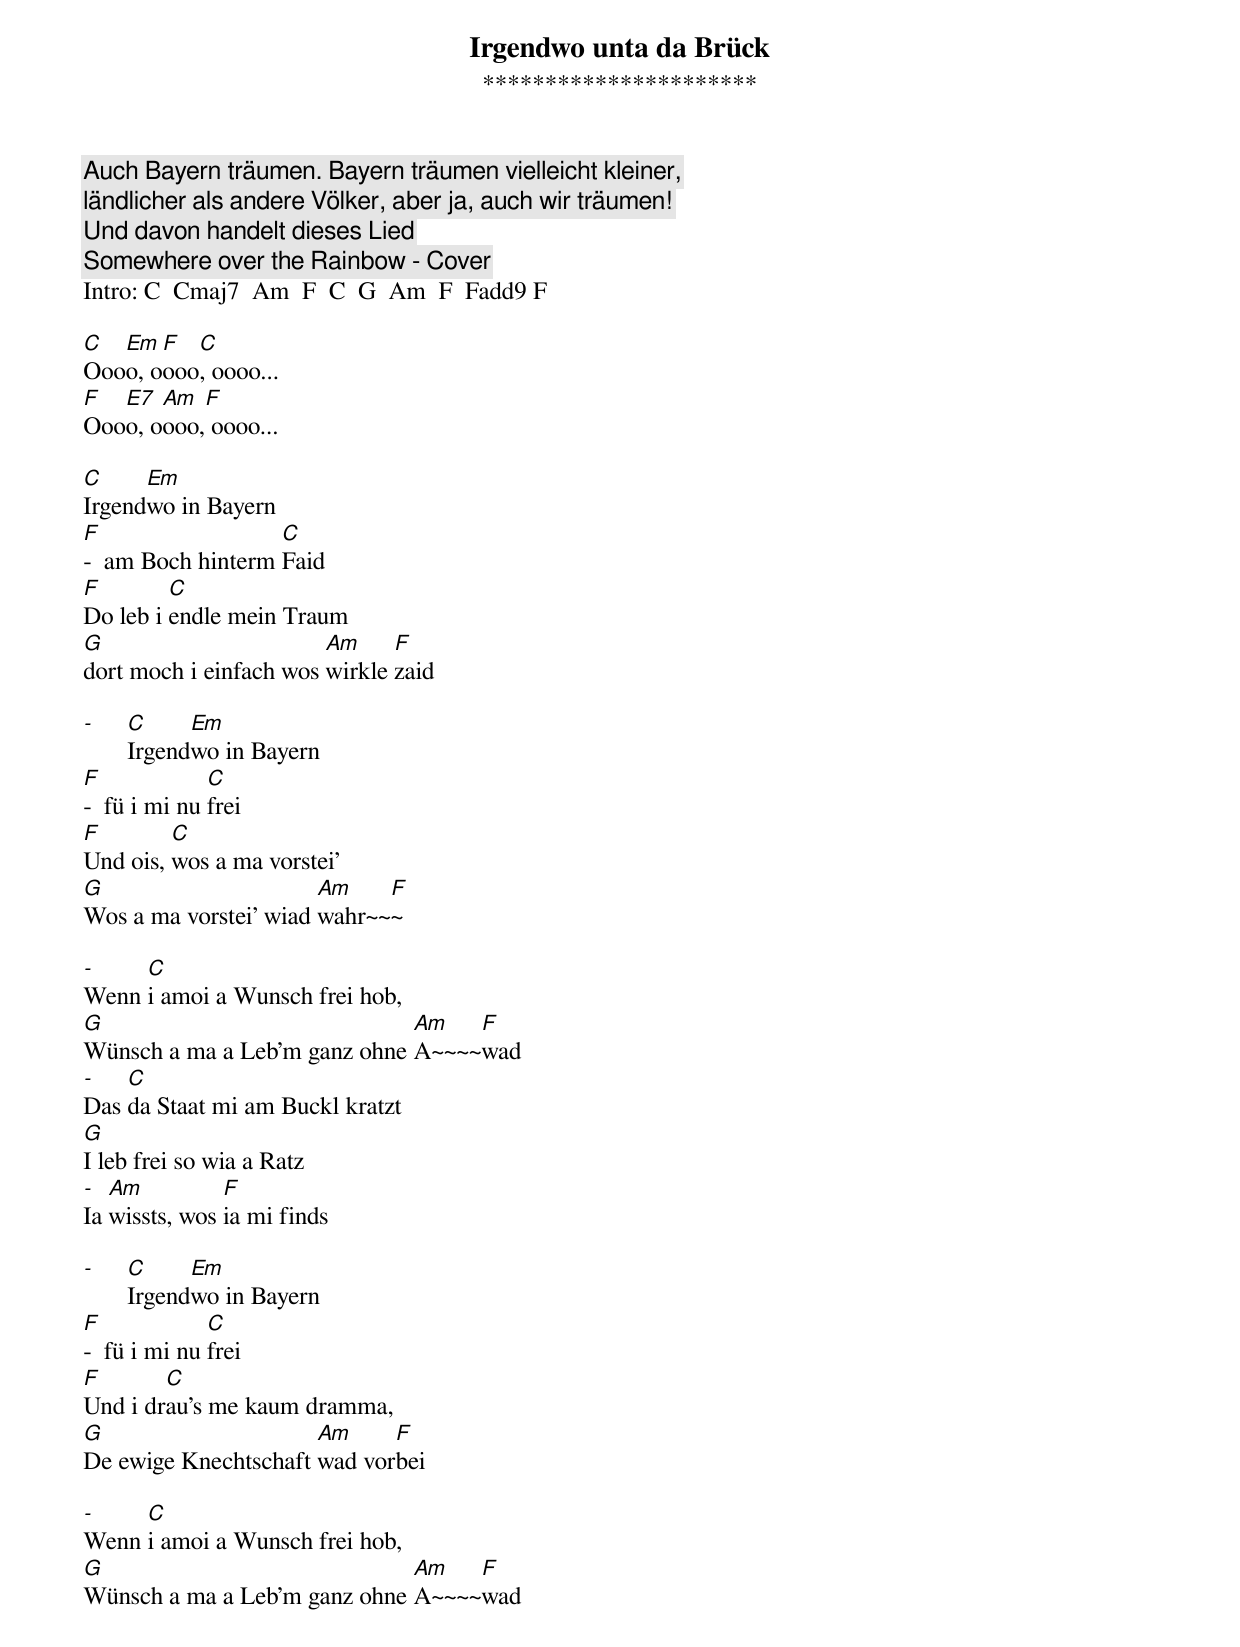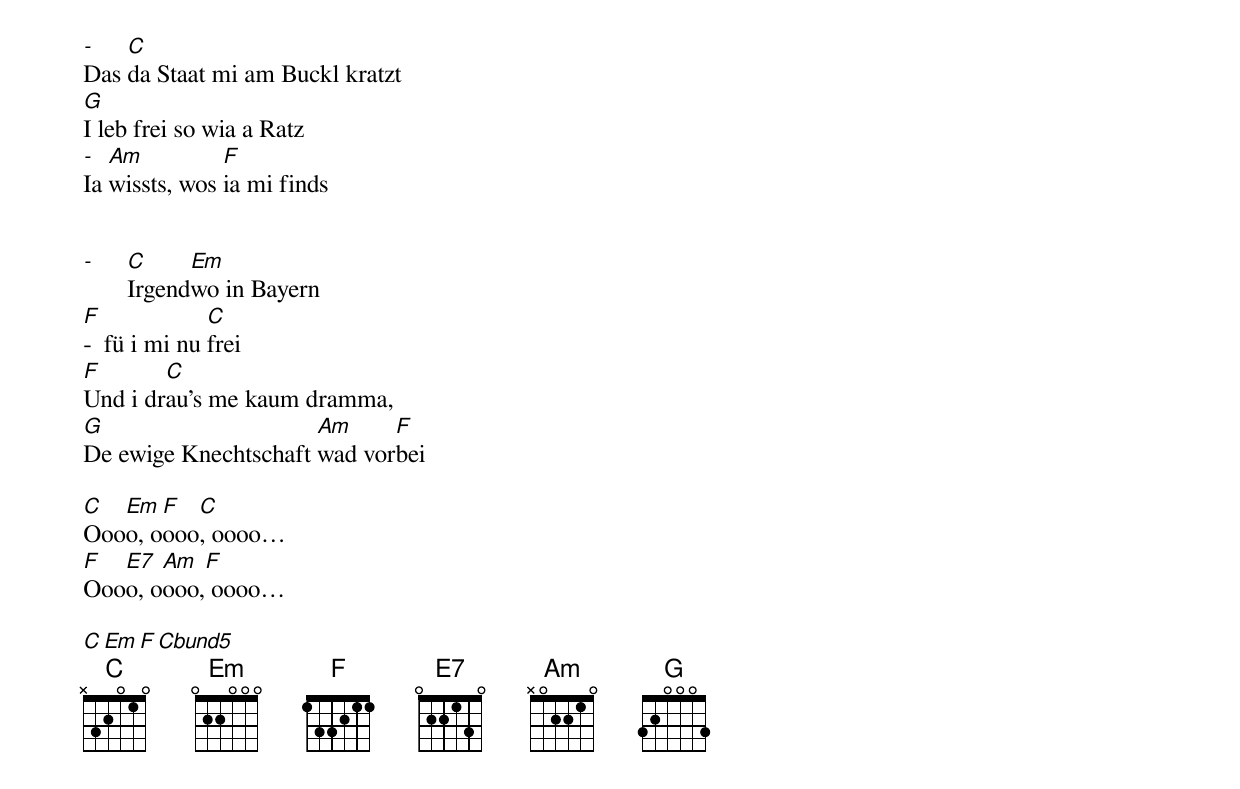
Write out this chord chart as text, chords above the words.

Irgendwo unta da Brück
**********************

Auch Bayern träumen. Bayern träumen vielleicht kleiner,
ländlicher als andere Völker, aber ja, auch wir träumen!
Und davon handelt dieses Lied
[ Somewhere over the Rainbow - Cover ]
Intro: C  Cmaj7  Am  F  C  G  Am  F  Fadd9 F

C  Em  F  C
Oooo, oooo, oooo...
F  E7  Am  F
Oooo, oooo, oooo...

C     Em
Irgendwo in Bayern
F                  C
-  am Boch hinterm Faid
F        C
Do leb i endle mein Traum
G                       Am     F
dort moch i einfach wos wirkle zaid

-    C     Em
     Irgendwo in Bayern
F             C
-  fü i mi nu frei
F        C
Und ois, wos a ma vorstei'
G                      Am    F
Wos a ma vorstei' wiad wahr~~~

-    C
Wenn i amoi a Wunsch frei hob,
G                             Am   F
Wünsch a ma a Leb'm ganz ohne A~~~~wad
-   C
Das da Staat mi am Buckl kratzt
G
I leb frei so wia a Ratz
-  Am          F
Ia wissts, wos ia mi finds

-    C     Em
     Irgendwo in Bayern
F             C
-  fü i mi nu frei
F       C
Und i drau's me kaum dramma,
G                     Am     F
De ewige Knechtschaft wad vorbei

-    C
Wenn i amoi a Wunsch frei hob,
G                             Am   F
Wünsch a ma a Leb'm ganz ohne A~~~~wad
-   C
Das da Staat mi am Buckl kratzt
G
I leb frei so wia a Ratz
-  Am          F
Ia wissts, wos ia mi finds


-    C     Em
     Irgendwo in Bayern
F             C
-  fü i mi nu frei
F       C
Und i drau's me kaum dramma,
G                     Am     F
De ewige Knechtschaft wad vorbei

C  Em  F  C
Oooo, oooo, oooo…
F  E7  Am  F
Oooo, oooo, oooo…

C Em F Cbund5
